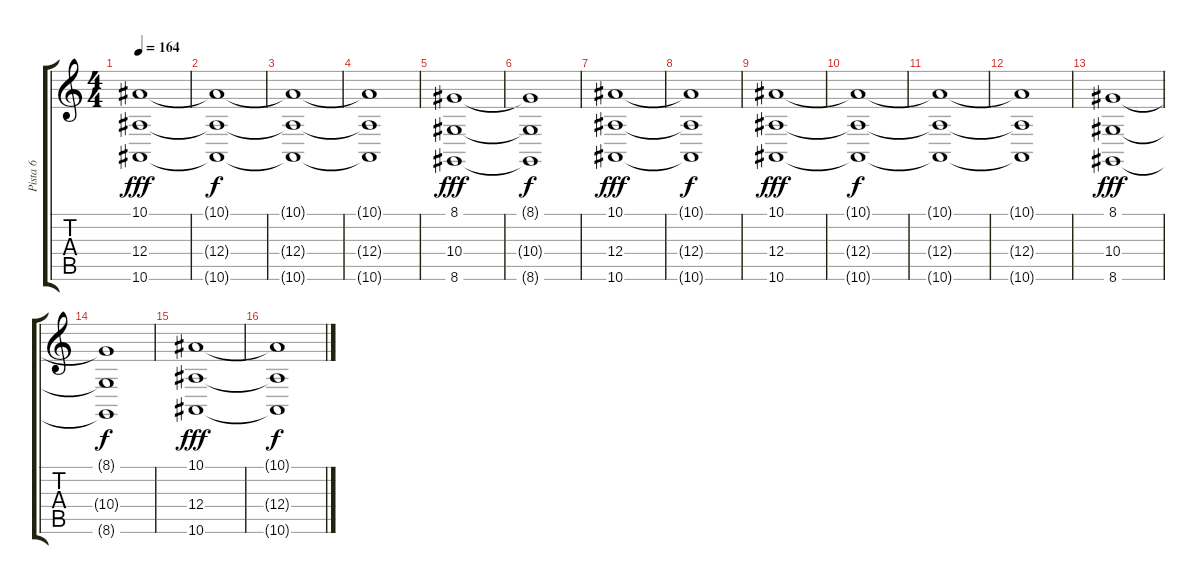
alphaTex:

\track ("Pista 6" "Pista 6") {instrument tremolostrings}
\staff {score tabs}
\tuning (C4 G3 Eb3 Bb2 F2 C2) {hide}
\ts (4 4)
\tempo 164
\clef g2
\ks c
(10.1 12.4 10.6).1{dy fff} |
(10.1{t} 12.4{t} 10.6{t}).1{dy f} |
(10.1{t} 12.4{t} 10.6{t}).1 |
(10.1{t} 12.4{t} 10.6{t}).1 |
(8.1 10.4 8.6).1{dy fff} |
(8.1{t} 10.4{t} 8.6{t}).1{dy f} |
(10.1 12.4 10.6).1{dy fff} |
(10.1{t} 12.4{t} 10.6{t}).1{dy f} |
(10.1 12.4 10.6).1{dy fff} |
(10.1{t} 12.4{t} 10.6{t}).1{dy f} |
(10.1{t} 12.4{t} 10.6{t}).1 |
(10.1{t} 12.4{t} 10.6{t}).1 |
(8.1 10.4 8.6).1{dy fff} |
(8.1{t} 10.4{t} 8.6{t}).1{dy f} |
(10.1 12.4 10.6).1{dy fff} |
(10.1{t} 12.4{t} 10.6{t}).1{dy f}
